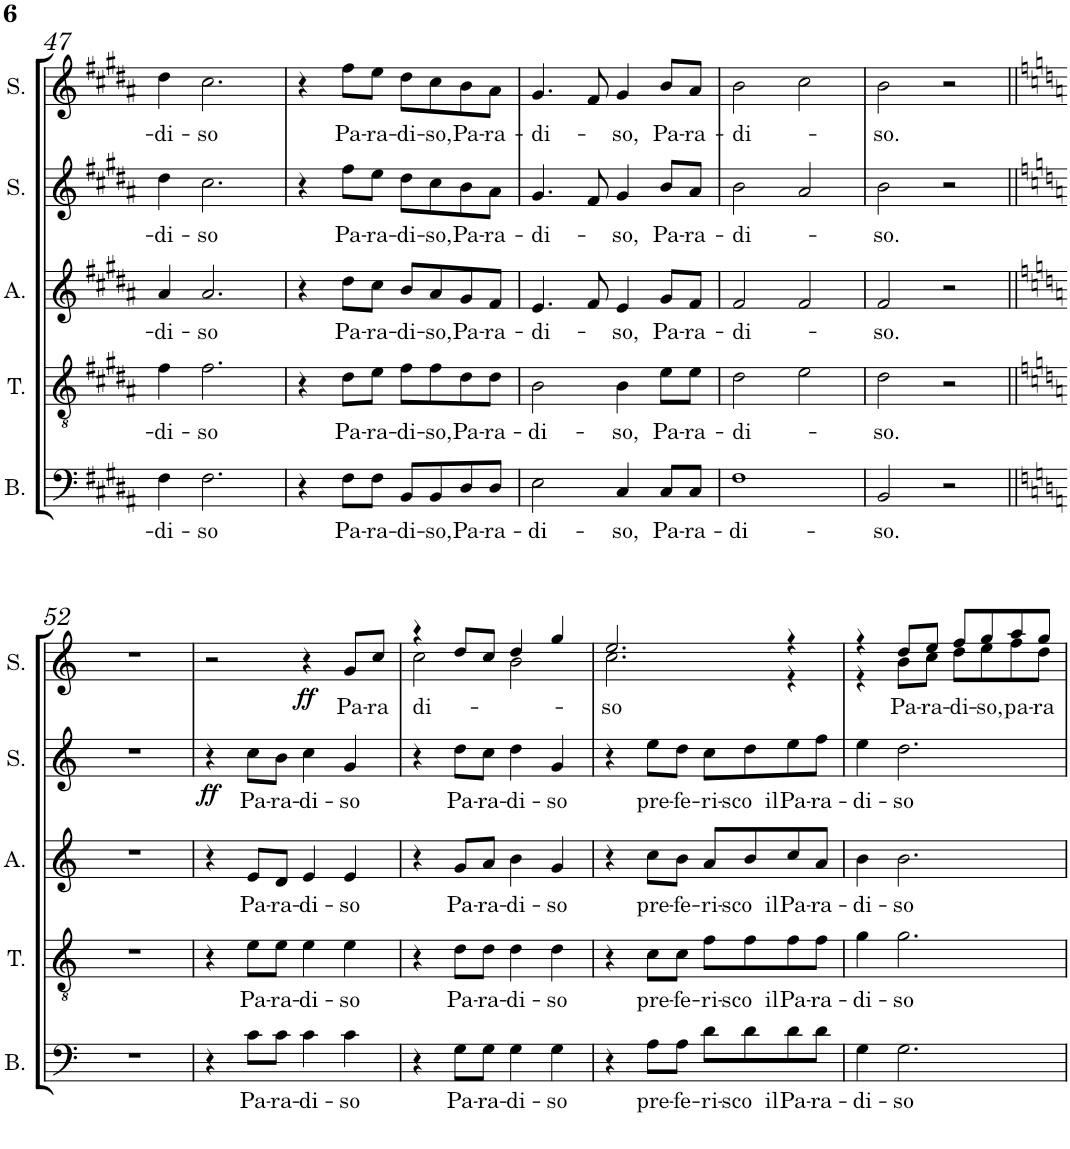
**kern	**text	**kern	**text	**kern	**text	**kern	**text	**dynam	**kern	**text	**dynam
*part5	*part5	*part4	*part4	*part3	*part3	*part2	*part2	*part2	*part1	*part1	*part1
*staff5	*staff5	*staff4	*staff4	*staff3	*staff3	*staff2	*staff2	*staff2	*staff1	*staff1	*staff1
*I"Basso	*	*I"Tenore	*	*I"Contralto	*	*I"Soprano	*	*	*I"Soprano	*	*
*I'B.	*	*I'T.	*	*	*	*I'S.	*	*	*I'S.	*	*
!!LO:PB:g=z
*clefF4	*	*clefGv2	*	*clefG2	*	*clefG2	*	*	*clefG2	*	*
*k[f#c#g#d#a#]	*	*k[f#c#g#d#a#]	*	*k[f#c#g#d#a#]	*	*k[f#c#g#d#a#]	*	*	*k[f#c#g#d#a#]	*	*
*M2/2	*	*M2/2	*	*M2/2	*	*M2/2	*	*	*M2/2	*	*
=47	=47	=47	=47	=47	=47	=47	=47	=47	=47	=47	=47
!	!LO:LY:b	!	!LO:LY:b	!	!LO:LY:b	!	!LO:LY:b	!	!	!LO:LY:b	!
4F#\	-di-	4f#\	-di-	4a#/	-di-	4dd#\	-di-	.	4dd#\	di-	.
!	!LO:LY:b	!	!LO:LY:b	!	!LO:LY:b	!	!LO:LY:b	!	!	!LO:LY:b	!
2.F#\	-so	2.f#\	-so	2.a#/	-so	2.cc#\	-so	.	2.cc#\	-so	.
=48	=48	=48	=48	=48	=48	=48	=48	=48	=48	=48	=48
4r	.	4r	.	4r	.	4r	.	.	4r	.	.
!	!LO:LY:b	!	!LO:LY:b	!	!LO:LY:b	!	!LO:LY:b	!	!	!LO:LY:b	!
8F#\L	Pa-	8d#\L	Pa-	8dd#\L	Pa-	8ff#\L	Pa-	.	8ff#\L	Pa-	.
!	!LO:LY:b	!	!LO:LY:b	!	!LO:LY:b	!	!LO:LY:b	!	!	!LO:LY:b	!
8F#\J	-ra-	8e\J	-ra-	8cc#\J	-ra-	8ee\J	-ra-	.	8ee\J	-ra-	.
!	!LO:LY:b	!	!LO:LY:b	!	!LO:LY:b	!	!LO:LY:b	!	!	!LO:LY:b	!
8BB/L	-di-	8f#\L	-di-	8b/L	-di-	8dd#\L	-di-	.	8dd#\L	-di-	.
!	!LO:LY:b	!	!LO:LY:b	!	!LO:LY:b	!	!LO:LY:b	!	!	!LO:LY:b	!
8BB/	-so,	8f#\	-so,	8a#/	-so,	8cc#\	-so,	.	8cc#\	-so,	.
!	!LO:LY:b	!	!LO:LY:b	!	!LO:LY:b	!	!LO:LY:b	!	!	!LO:LY:b	!
8D#/	Pa-	8d#\	Pa-	8g#/	Pa-	8b\	Pa-	.	8b\	Pa-	.
!	!LO:LY:b	!	!LO:LY:b	!	!LO:LY:b	!	!LO:LY:b	!	!	!LO:LY:b	!
8D#/J	-ra-	8d#\J	-ra-	8f#/J	-ra-	8a#\J	-ra-	.	8a#\J	-ra-	.
=49	=49	=49	=49	=49	=49	=49	=49	=49	=49	=49	=49
!	!LO:LY:b	!	!LO:LY:b	!	!LO:LY:b	!	!LO:LY:b	!	!	!LO:LY:b	!
2E\	-di-	2B\	-di-	4.e/	-di-	4.g#/	-di-	.	4.g#/	-di-	.
.	.	.	.	8f#/	.	8f#/	.	.	8f#/	.	.
!	!LO:LY:b	!	!LO:LY:b	!	!LO:LY:b	!	!LO:LY:b	!	!	!LO:LY:b	!
4C#/	-so,	4B\	-so,	4e/	-so,	4g#/	-so,	.	4g#/	-so,	.
!	!LO:LY:b	!	!LO:LY:b	!	!LO:LY:b	!	!LO:LY:b	!	!	!LO:LY:b	!
8C#/L	Pa-	8e\L	Pa-	8g#/L	Pa-	8b/L	Pa-	.	8b/L	Pa-	.
!	!LO:LY:b	!	!LO:LY:b	!	!LO:LY:b	!	!LO:LY:b	!	!	!LO:LY:b	!
8C#/J	-ra-	8e\J	-ra-	8f#/J	-ra-	8a#/J	-ra-	.	8a#/J	-ra-	.
=50	=50	=50	=50	=50	=50	=50	=50	=50	=50	=50	=50
!	!LO:LY:b	!	!LO:LY:b	!	!LO:LY:b	!	!LO:LY:b	!	!	!LO:LY:b	!
1F#	-di-	2d#\	-di-	2f#/	-di-	2b\	-di-	.	2b\	-di-	.
.	.	2e\	.	2f#/	.	2a#/	.	.	2cc#\	.	.
=51	=51	=51	=51	=51	=51	=51	=51	=51	=51	=51	=51
!	!LO:LY:b	!	!LO:LY:b	!	!LO:LY:b	!	!LO:LY:b	!	!	!LO:LY:b	!
2BB/	-so.	2d#\	-so.	2f#/	-so.	2b\	-so.	.	2b\	-so.	.
2r	.	2r	.	2r	.	2r	.	.	2r	.	.
!!LO:LB:g=z
=52||	=52||	=52||	=52||	=52||	=52||	=52||	=52||	=52||	=52||	=52||	=52||
*k[]	*	*k[]	*	*k[]	*	*k[]	*	*	*k[]	*	*
1r	.	1r	.	1r	.	1r	.	.	1r	.	.
=53	=53	=53	=53	=53	=53	=53	=53	=53	=53	=53	=53
!	!	!	!	!	!	!	!	!LO:DY:b	!	!	!
4r	.	4r	.	4r	.	4r	.	ff	2r	.	.
!	!LO:LY:b	!	!LO:LY:b	!	!LO:LY:b	!	!LO:LY:b	!	!	!	!
8c\L	Pa-	8e\L	Pa-	8e/L	Pa-	8cc\L	Pa-	.	.	.	.
!	!LO:LY:b	!	!LO:LY:b	!	!LO:LY:b	!	!LO:LY:b	!	!	!	!
8c\J	-ra-	8e\J	-ra-	8d/J	-ra-	8b\J	-ra-	.	.	.	.
!	!LO:LY:b	!	!LO:LY:b	!	!LO:LY:b	!	!LO:LY:b	!	!	!	!LO:DY:b
4c\	-di-	4e\	-di-	4e/	-di-	4cc\	-di-	.	4r	.	ff
!	!LO:LY:b	!	!LO:LY:b	!	!LO:LY:b	!	!LO:LY:b	!	!	!LO:LY:b	!
4c\	-so	4e\	-so	4e/	-so	4g/	-so	.	8g/L	Pa-	.
!	!	!	!	!	!	!	!	!	!	!LO:LY:b	!
.	.	.	.	.	.	.	.	.	8cc/J	-ra-	.
=54	=54	=54	=54	=54	=54	=54	=54	=54	=54	=54	=54
*	*	*	*	*	*	*	*	*	*^	*	*
!	!	!	!	!	!	!	!	!	!	!	!LO:LY:b	!
4r	.	4r	.	4r	.	4r	.	.	4r	2cc\	-di-	.
!	!LO:LY:b	!	!LO:LY:b	!	!LO:LY:b	!	!LO:LY:b	!	!	!	!	!
8G\L	Pa-	8d\L	Pa-	8g/L	Pa-	8dd\L	Pa-	.	8dd/L	.	.	.
!	!LO:LY:b	!	!LO:LY:b	!	!LO:LY:b	!	!LO:LY:b	!	!	!	!	!
8G\J	-ra-	8d\J	-ra-	8a/J	-ra-	8cc\J	-ra-	.	8cc/J	.	.	.
!	!LO:LY:b	!	!LO:LY:b	!	!LO:LY:b	!	!LO:LY:b	!	!	!	!	!
4G\	-di-	4d\	-di-	4b\	-di-	4dd\	-di-	.	4dd/	2b\	.	.
!	!LO:LY:b	!	!LO:LY:b	!	!LO:LY:b	!	!LO:LY:b	!	!	!	!	!
4G\	-so	4d\	-so	4g/	-so	4g/	-so	.	4gg/	.	.	.
=55	=55	=55	=55	=55	=55	=55	=55	=55	=55	=55	=55	=55
!	!	!	!	!	!	!	!	!	!	!	!LO:LY:b	!
4r	.	4r	.	4r	.	4r	.	.	2.ee/	2.cc\	-so	.
!	!LO:LY:b	!	!LO:LY:b	!	!LO:LY:b	!	!LO:LY:b	!	!	!	!	!
8A\L	pre-	8c\L	pre-	8cc\L	pre-	8ee\L	pre-	.	.	.	.	.
!	!LO:LY:b	!	!LO:LY:b	!	!LO:LY:b	!	!LO:LY:b	!	!	!	!	!
8A\J	-fe-	8c\J	-fe-	8b\J	-fe-	8dd\J	-fe-	.	.	.	.	.
!	!LO:LY:b	!	!LO:LY:b	!	!LO:LY:b	!	!LO:LY:b	!	!	!	!	!
8d\L	-ri-	8f\L	-ri-	8a/L	-ri-	8cc\L	-ri-	.	.	.	.	.
!	!LO:LY:b	!	!LO:LY:b	!	!LO:LY:b	!	!LO:LY:b	!	!	!	!	!
8d\	-sco il	8f\	-sco il	8b/	-sco il	8dd\	-sco il	.	.	.	.	.
!	!LO:LY:b	!	!LO:LY:b	!	!LO:LY:b	!	!LO:LY:b	!	!	!	!	!
8d\	Pa-	8f\	Pa-	8cc/	Pa-	8ee\	Pa-	.	4r	4r	.	.
!	!LO:LY:b	!	!LO:LY:b	!	!LO:LY:b	!	!LO:LY:b	!	!	!	!	!
8d\J	-ra-	8f\J	-ra-	8a/J	-ra-	8ff\J	-ra-	.	.	.	.	.
=56	=56	=56	=56	=56	=56	=56	=56	=56	=56	=56	=56	=56
!	!LO:LY:b	!	!LO:LY:b	!	!LO:LY:b	!	!LO:LY:b	!	!	!	!	!
4G\	-di-	4g\	-di-	4b\	-di-	4ee\	-di-	.	4r	4r	.	.
!	!LO:LY:b	!	!LO:LY:b	!	!LO:LY:b	!	!LO:LY:b	!	!	!	!LO:LY:b	!
2.G\	-so	2.g\	-so	2.b\	-so	2.dd\	-so	.	8dd/L	8b\L	Pa-	.
!	!	!	!	!	!	!	!	!	!	!	!LO:LY:b	!
.	.	.	.	.	.	.	.	.	8ee/J	8cc\J	-ra-	.
!	!	!	!	!	!	!	!	!	!	!	!LO:LY:b	!
.	.	.	.	.	.	.	.	.	8ff/L	8dd\L	-di-	.
!	!	!	!	!	!	!	!	!	!	!	!LO:LY:b	!
.	.	.	.	.	.	.	.	.	8gg/	8ee\	-so,	.
!	!	!	!	!	!	!	!	!	!	!	!LO:LY:b	!
.	.	.	.	.	.	.	.	.	8aa/	8ff\	pa-	.
!	!	!	!	!	!	!	!	!	!	!	!LO:LY:b	!
.	.	.	.	.	.	.	.	.	8gg/J	8dd\J	-ra-	.
*	*	*	*	*	*	*	*	*	*v	*v	*	*
=	=	=	=	=	=	=	=	=	=	=	=
*-	*-	*-	*-	*-	*-	*-	*-	*-	*-	*-	*-
